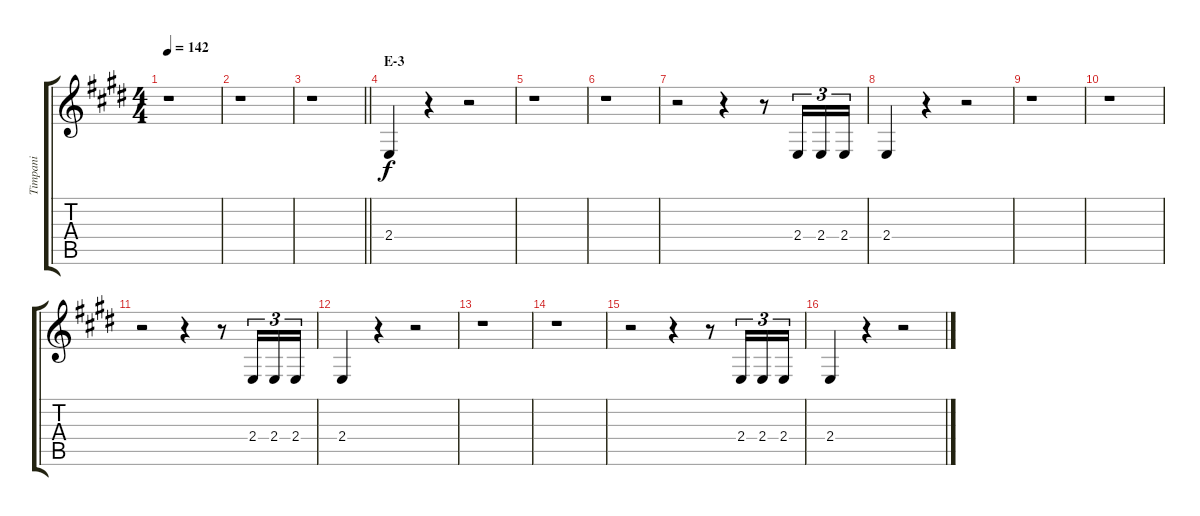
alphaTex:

\track ("Timpani" "Timpani") {instrument timpani}
\staff {score tabs}
\tuning (E4 B3 G3 D3 A2 E2) {hide}
\ts (4 4)
\tempo 142
\clef g2
\ks e
r.1{dy f} |
r.1 |
\barLineRight lightlight
r.1 |
\section ("" "E-3")
2.4.4 r.4 r.2 |
r.1 |
r.1 |
r.2 r.4 r.8 2.4.16{tu (3 2)} 2.4.16{tu (3 2)} 2.4.16{tu (3 2)} |
2.4.4 r.4 r.2 |
r.1 |
r.1 |
r.2 r.4 r.8 2.4.16{tu (3 2)} 2.4.16{tu (3 2)} 2.4.16{tu (3 2)} |
2.4.4 r.4 r.2 |
r.1 |
r.1 |
r.2 r.4 r.8 2.4.16{tu (3 2)} 2.4.16{tu (3 2)} 2.4.16{tu (3 2)} |
2.4.4 r.4 r.2
